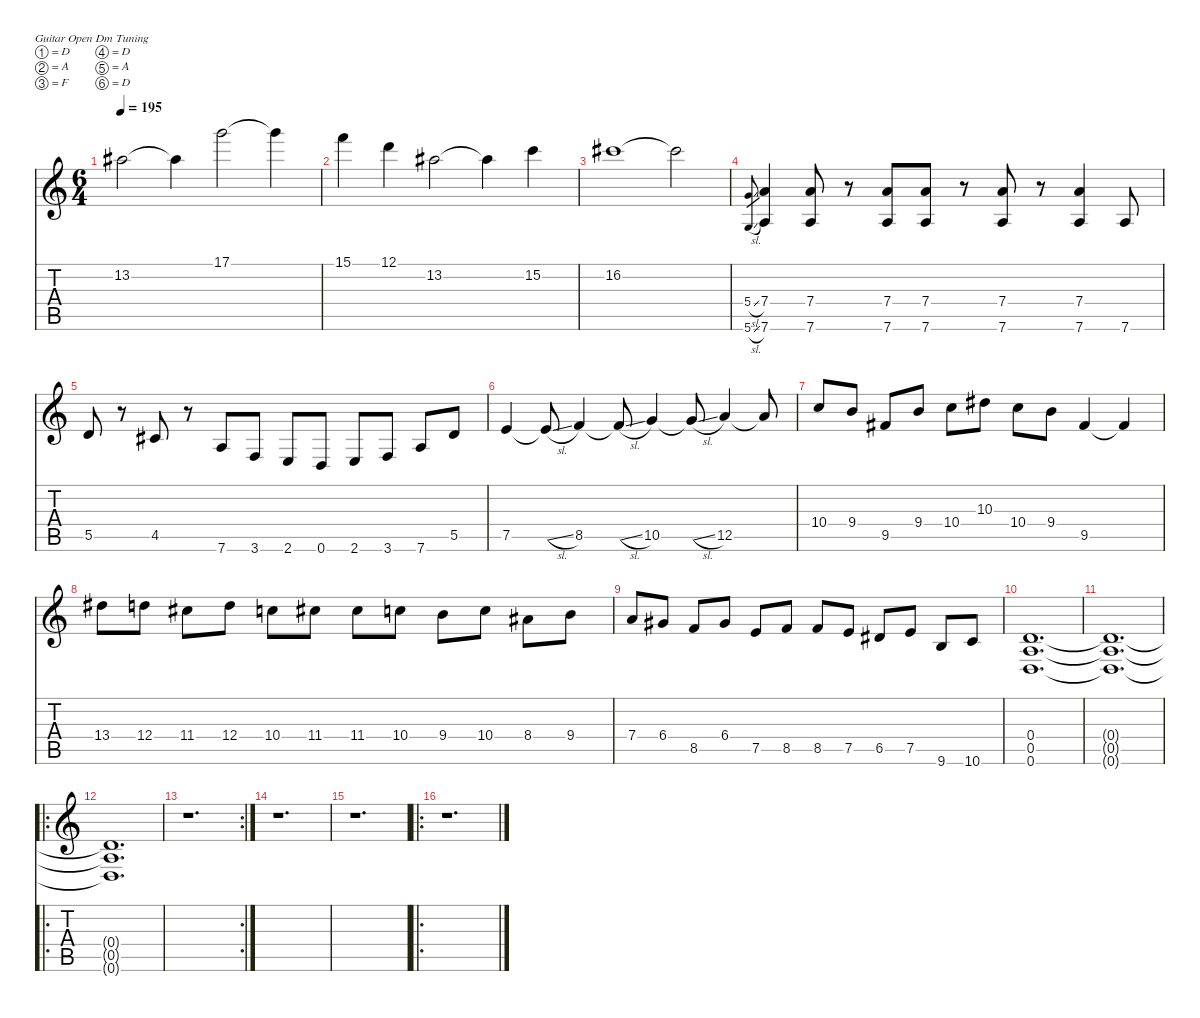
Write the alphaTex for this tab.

\defaultSystemsLayout 4
\hideDynamics
\bracketExtendMode nobrackets
\singleTrackTrackNamePolicy hidden
\multiTrackTrackNamePolicy hidden
\firstSystemTrackNameMode fullname
\firstSystemTrackNameOrientation horizontal
\otherSystemsTrackNameOrientation horizontal
\track ("Guitar 2" "dist.guit.") {defaultSystemsLayout 4 mute instrument distortionguitar}
\staff {score tabs}
\tuning (D4 A3 F3 D3 A2 D2)
\ts (6 4)
\tempo 195
\clef g2
\ks c
13.2{acc #}.2{dy f beam Down} 13.2{t acc #}.4{beam Down} 17.1.2{beam Down} 17.1{t}.4{beam Down} |
15.1.4{beam Down} 12.1.4{beam Down} 13.2{acc #}.2{beam Down} 13.2{t acc #}.4{beam Down} 15.2.4{beam Down} |
16.2{acc #}.1{beam Down} 16.2{t acc #}.2{beam Down} |
(5.4{sl} 5.6{sl}).8{gr dy mf beam Up} (7.4 7.6).4{dy f beam Up} (7.4 7.6).8{beam Up} r.8{beam Up} (7.4 7.6).8{beam Up} (7.4 7.6).8{beam Up} r.8{beam Up} (7.4 7.6).8{beam Up} r.8{beam Up} (7.4 7.6).4{beam Up} 7.6.8{beam Up} |
5.5.8{beam Up} r.8{beam Up} 4.5{acc #}.8{beam Up} r.8{beam Up} 7.6.8{beam Up} 3.6.8{beam Up} 2.6.8{beam Up} 0.6.8{beam Up} 2.6.8{beam Up} 3.6.8{beam Up} 7.6.8{beam Up} 5.5.8{beam Up} |
7.5.4{beam Up} 7.5{sl t}.8{beam Up} 8.5.4{beam Up} 8.5{sl t}.8{beam Up} 10.5.4{beam Up} 10.5{sl t}.8{beam Up} 12.5.4{beam Up} 12.5{t}.8{beam Up} |
10.4.8{beam Up} 9.4.8{beam Up} 9.5{acc #}.8{beam Up} 9.4.8{beam Down} 10.4.8{beam Down} 10.3{acc #}.8{beam Down} 10.4.8{beam Down} 9.4.8{beam Down} 9.5{acc #}.4{beam Up} 9.5{t acc #}.4{beam Up} |
13.4{acc #}.8{beam Down} 12.4.8{beam Down} 11.4{acc #}.8{beam Down} 12.4.8{beam Down} 10.4.8{beam Down} 11.4{acc #}.8{beam Down} 11.4{acc #}.8{beam Down} 10.4.8{beam Down} 9.4.8{beam Down} 10.4.8{beam Down} 8.4{acc #}.8{beam Down} 9.4.8{beam Down} |
7.4.8{beam Up} 6.4{acc #}.8{beam Up} 8.5.8{beam Up} 6.4{acc #}.8{beam Up} 7.5.8{beam Up} 8.5.8{beam Up} 8.5.8{beam Up} 7.5.8{beam Up} 6.5{acc #}.8{beam Up} 7.5.8{beam Up} 9.6.8{beam Up} 10.6.8{beam Up} |
(0.4 0.5 0.6).1{d beam Up} |
(0.4{t} 0.5{t} 0.6{t}).1{d beam Up} |
\ro
(0.4{t} 0.5{t} 0.6{t}).1{d beam Up} |
\rc 2
r.1{d beam Down} |
r.1{d beam Down} |
r.1{d beam Down} |
\ro
r.1{d beam Down}
